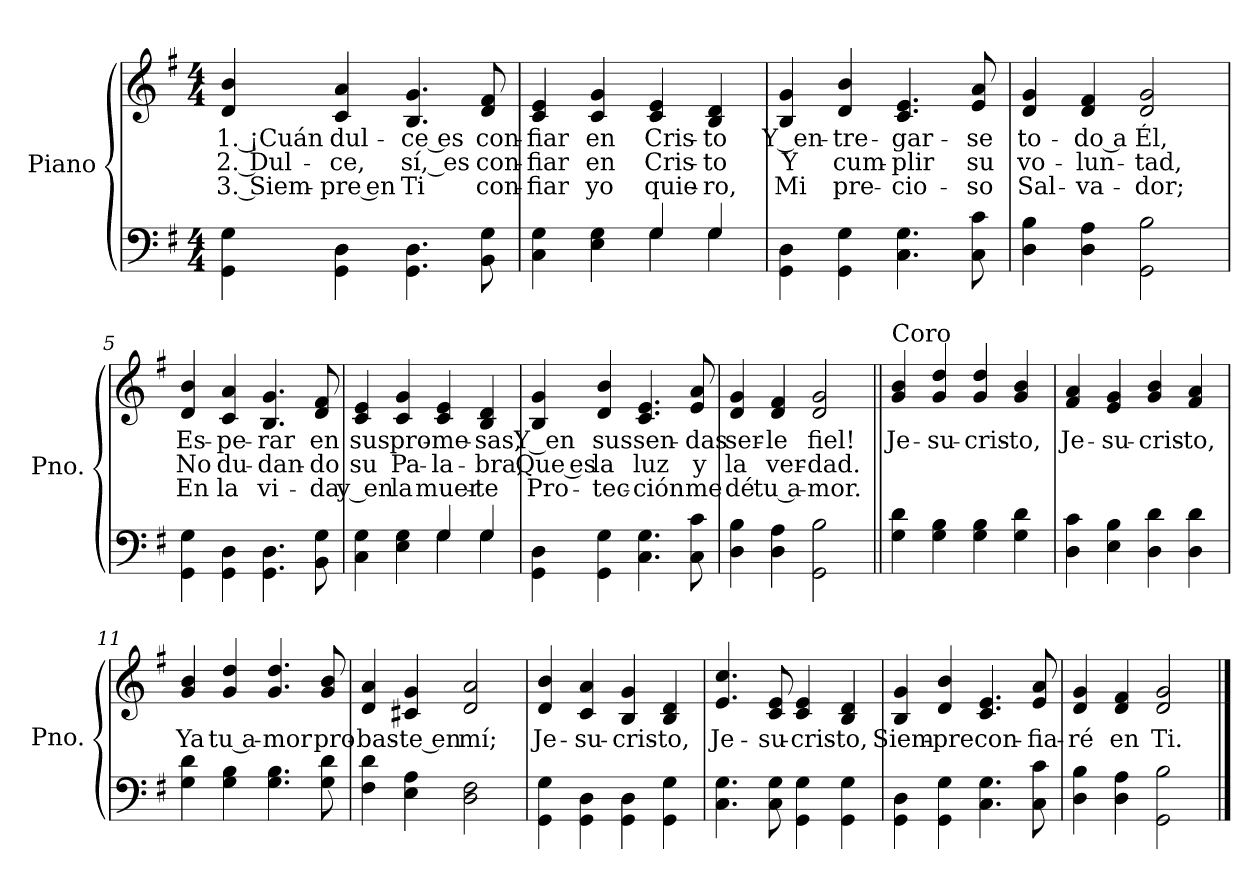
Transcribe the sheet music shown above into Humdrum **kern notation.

**kern	**kern	**text	**text	**text
*part1	*part1	*part1	*part1	*part1
*staff2	*staff1	*staff1	*staff1	*staff1
*I"Piano	*	*	*	*
*I'Pno.	*	*	*	*
*stria5	*stria5	*	*	*
*clefF4	*clefG2	*	*	*
*k[f#]	*k[f#]	*	*	*
*M4/4	*M4/4	*	*	*
=1	=1	=1	=1	=1
!	!	!LO:LY:b	!LO:LY:b	!LO:LY:b
4GG\ 4G\	4d/ 4b/	1. ¡Cuán	2. Dul-	3. Siem-
!	!	!LO:LY:b	!LO:LY:b	!LO:LY:b
4GG\ 4D\	4c/ 4a/	dul-	-ce,	-pre en
!	!	!LO:LY:b	!LO:LY:b	!LO:LY:b
4.GG\ 4.D\	4.B/ 4.g/	-ce es	sí, es	Ti
!	!	!LO:LY:b	!LO:LY:b	!LO:LY:b
8BB\ 8G\	8d/ 8f#/	con-	con-	con-
=2	=2	=2	=2	=2
*^	*	*	*	*
!	!	!	!LO:LY:b	!LO:LY:b	!LO:LY:b
4C\ 4G\	2ryy	4c/ 4e/	-fiar	-fiar	-fiar
!	!	!	!LO:LY:b	!LO:LY:b	!LO:LY:b
4E\ 4G\	.	4c/ 4g/	en	en	yo
!	!	!	!LO:LY:b	!LO:LY:b	!LO:LY:b
4G/	4G\	4c/ 4e/	Cris-	Cris-	quie-
!	!	!	!LO:LY:b	!LO:LY:b	!LO:LY:b
4G/	4G\	4B/ 4d/	-to	-to	-ro,
=3	=3	=3	=3	=3	=3
!	!	!	!LO:LY:b	!LO:LY:b	!LO:LY:b
*v	*v	*	*	*	*
4GG\ 4D\	4B/ 4g/	Y en-	Y	Mi
!	!	!LO:LY:b	!LO:LY:b	!LO:LY:b
4GG\ 4G\	4d/ 4b/	-tre-	cum-	pre-
!	!	!LO:LY:b	!LO:LY:b	!LO:LY:b
4.C\ 4.G\	4.c/ 4.e/	-gar-	-plir	-cio-
!	!	!LO:LY:b	!LO:LY:b	!LO:LY:b
8C\ 8c\	8e/ 8a/	-se	su	-so
=4	=4	=4	=4	=4
!	!	!LO:LY:b	!LO:LY:b	!LO:LY:b
4D\ 4B\	4d/ 4g/	to-	vo-	Sal-
!	!	!LO:LY:b	!LO:LY:b	!LO:LY:b
4D\ 4A\	4d/ 4f#/	-do a	-lun-	-va-
!	!	!LO:LY:b	!LO:LY:b	!LO:LY:b
2GG\ 2B\	2d/ 2g/	Él,	-tad,	-dor;
!!LO:LB:g=z
=5	=5	=5	=5	=5
!	!	!LO:LY:b	!LO:LY:b	!LO:LY:b
4GG\ 4G\	4d/ 4b/	Es-	No	En
!	!	!LO:LY:b	!LO:LY:b	!LO:LY:b
4GG\ 4D\	4c/ 4a/	-pe-	du-	la
!	!	!LO:LY:b	!LO:LY:b	!LO:LY:b
4.GG\ 4.D\	4.B/ 4.g/	-rar	-dan-	vi-
!	!	!LO:LY:b	!LO:LY:b	!LO:LY:b
8BB\ 8G\	8d/ 8f#/	en	-do	-da
=6	=6	=6	=6	=6
*^	*	*	*	*
!	!	!	!LO:LY:b	!LO:LY:b	!LO:LY:b
4C\ 4G\	2ryy	4c/ 4e/	sus	su	y en
!	!	!	!LO:LY:b	!LO:LY:b	!LO:LY:b
4E\ 4G\	.	4c/ 4g/	pro-	Pa-	la
!	!	!	!LO:LY:b	!LO:LY:b	!LO:LY:b
4G/	4G\	4c/ 4e/	-me-	-la-	muer-
!	!	!	!LO:LY:b	!LO:LY:b	!LO:LY:b
4G/	4G\	4B/ 4d/	-sas,	-bra,	-te
=7	=7	=7	=7	=7	=7
!	!	!	!LO:LY:b	!LO:LY:b	!LO:LY:b
*v	*v	*	*	*	*
4GG\ 4D\	4B/ 4g/	Y en	Que es	Pro-
!	!	!LO:LY:b	!LO:LY:b	!LO:LY:b
4GG\ 4G\	4d/ 4b/	sus	la	-tec-
!	!	!LO:LY:b	!LO:LY:b	!LO:LY:b
4.C\ 4.G\	4.c/ 4.e/	sen-	luz	-ción
!	!	!LO:LY:b	!LO:LY:b	!LO:LY:b
8C\ 8c\	8e/ 8a/	-das	y	me
=8	=8	=8	=8	=8
!	!	!LO:LY:b	!LO:LY:b	!LO:LY:b
4D\ 4B\	4d/ 4g/	ser-	la	dé
!	!	!LO:LY:b	!LO:LY:b	!LO:LY:b
4D\ 4A\	4d/ 4f#/	-le	ver-	tu a-
!	!	!LO:LY:b	!LO:LY:b	!LO:LY:b
2GG\ 2B\	2d/ 2g/	fiel!	-dad.	-mor.
!!LO:LB:g=z
=9||	=9||	=9||	=9||	=9||
!	!LO:TX:a:t=Coro	!	!	!
!	!	!LO:LY:b	!	!
4G\ 4d\	4g/ 4b/	Je-	.	.
!	!	!LO:LY:b	!	!
4G\ 4B\	4g/ 4dd/	-su-	.	.
!	!	!LO:LY:b	!	!
4G\ 4B\	4g/ 4dd/	-cris-	.	.
!	!	!LO:LY:b	!	!
4G\ 4d\	4g/ 4b/	-to,	.	.
=10	=10	=10	=10	=10
!	!	!LO:LY:b	!	!
4D\ 4c\	4f#/ 4a/	Je-	.	.
!	!	!LO:LY:b	!	!
4E\ 4B\	4e/ 4g/	-su-	.	.
!	!	!LO:LY:b	!	!
4D\ 4d\	4g/ 4b/	-cris-	.	.
!	!	!LO:LY:b	!	!
4D\ 4d\	4f#/ 4a/	-to,	.	.
=11	=11	=11	=11	=11
!	!	!LO:LY:b	!	!
4G\ 4d\	4g/ 4b/	Ya	.	.
!	!	!LO:LY:b	!	!
4G\ 4B\	4g/ 4dd/	tu a-	.	.
!	!	!LO:LY:b	!	!
4.G\ 4.B\	4.g/ 4.dd/	-mor	.	.
!	!	!LO:LY:b	!	!
8G\ 8d\	8g/ 8b/	pro-	.	.
=12	=12	=12	=12	=12
!	!	!LO:LY:b	!	!
4F#\ 4d\	4d/ 4a/	-bas-	.	.
!	!	!LO:LY:b	!	!
4E\ 4A\	4c#X/ 4g/	-te en	.	.
!	!	!LO:LY:b	!	!
2D\ 2F#\	2d/ 2a/	mí;	.	.
!!LO:LB:g=z
=13	=13	=13	=13	=13
!	!	!LO:LY:b	!	!
4GG\ 4G\	4d/ 4b/	Je-	.	.
!	!	!LO:LY:b	!	!
4GG\ 4D\	4c/ 4a/	-su-	.	.
!	!	!LO:LY:b	!	!
4GG\ 4D\	4B/ 4g/	-cris-	.	.
!	!	!LO:LY:b	!	!
4GG\ 4G\	4B/ 4d/	-to,	.	.
=14	=14	=14	=14	=14
!	!	!LO:LY:b	!	!
4.C\ 4.G\	4.e/ 4.cc/	Je-	.	.
!	!	!LO:LY:b	!	!
8C\ 8G\	8c/ 8e/	-su-	.	.
!	!	!LO:LY:b	!	!
4GG\ 4G\	4c/ 4e/	-cris-	.	.
!	!	!LO:LY:b	!	!
4GG\ 4G\	4B/ 4d/	-to,	.	.
=15	=15	=15	=15	=15
!	!	!LO:LY:b	!	!
4GG\ 4D\	4B/ 4g/	Siem-	.	.
!	!	!LO:LY:b	!	!
4GG\ 4G\	4d/ 4b/	-pre	.	.
!	!	!LO:LY:b	!	!
4.C\ 4.G\	4.c/ 4.e/	con-	.	.
!	!	!LO:LY:b	!	!
8C\ 8c\	8e/ 8a/	-fia-	.	.
=16	=16	=16	=16	=16
!	!	!LO:LY:b	!	!
4D\ 4B\	4d/ 4g/	-ré	.	.
!	!	!LO:LY:b	!	!
4D\ 4A\	4d/ 4f#/	en	.	.
!	!	!LO:LY:b	!	!
2GG\ 2B\	2d/ 2g/	Ti.	.	.
==	==	==	==	==
*-	*-	*-	*-	*-
